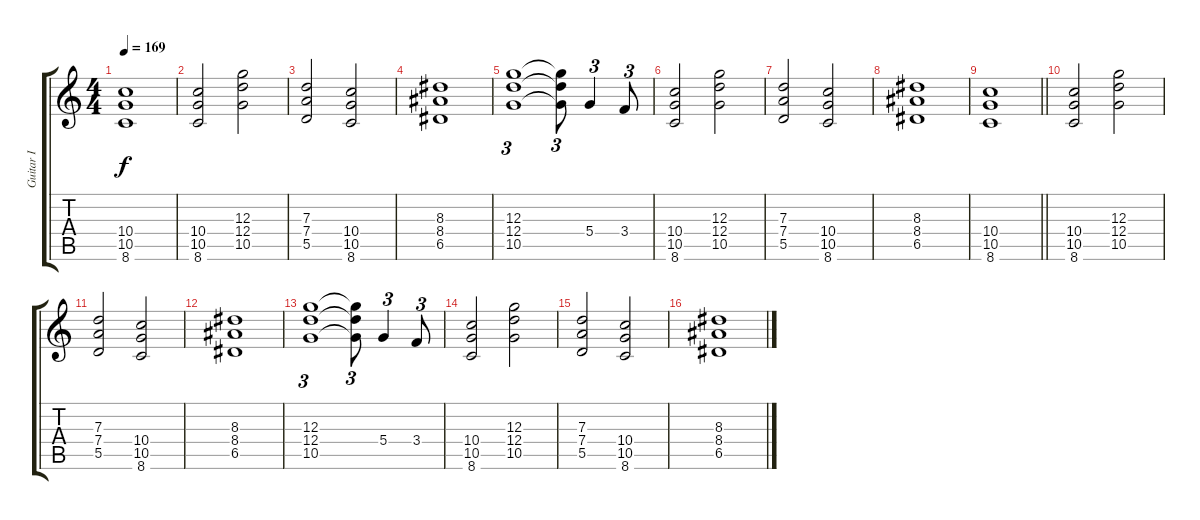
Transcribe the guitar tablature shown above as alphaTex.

\track ("Guitar I" "Guitar I") {instrument distortionguitar}
\staff {score tabs}
\tuning (E4 B3 G3 D3 A2 E2) {hide}
\ts (4 4)
\tempo 169
\clef g2
\ks c
(10.4 10.5 8.6).1{dy f} |
(10.4 10.5 8.6).2 (12.3 12.4 10.5).2 |
(7.3 7.4 5.5).2 (10.4 10.5 8.6).2 |
(8.3 8.4 6.5).1 |
(12.3 12.4 10.5).1{tu (3 2)} (12.3{t} 12.4{t} 10.5{t}).8{tu (3 2)} 5.4.4{tu (3 2)} 3.4.8{tu (3 2)} |
(10.4 10.5 8.6).2 (12.3 12.4 10.5).2 |
(7.3 7.4 5.5).2 (10.4 10.5 8.6).2 |
(8.3 8.4 6.5).1 |
\barLineRight lightlight
(10.4 10.5 8.6).1 |
(10.4 10.5 8.6).2 (12.3 12.4 10.5).2 |
(7.3 7.4 5.5).2 (10.4 10.5 8.6).2 |
(8.3 8.4 6.5).1 |
(12.3 12.4 10.5).1{tu (3 2)} (12.3{t} 12.4{t} 10.5{t}).8{tu (3 2)} 5.4.4{tu (3 2)} 3.4.8{tu (3 2)} |
(10.4 10.5 8.6).2 (12.3 12.4 10.5).2 |
(7.3 7.4 5.5).2 (10.4 10.5 8.6).2 |
(8.3 8.4 6.5).1
